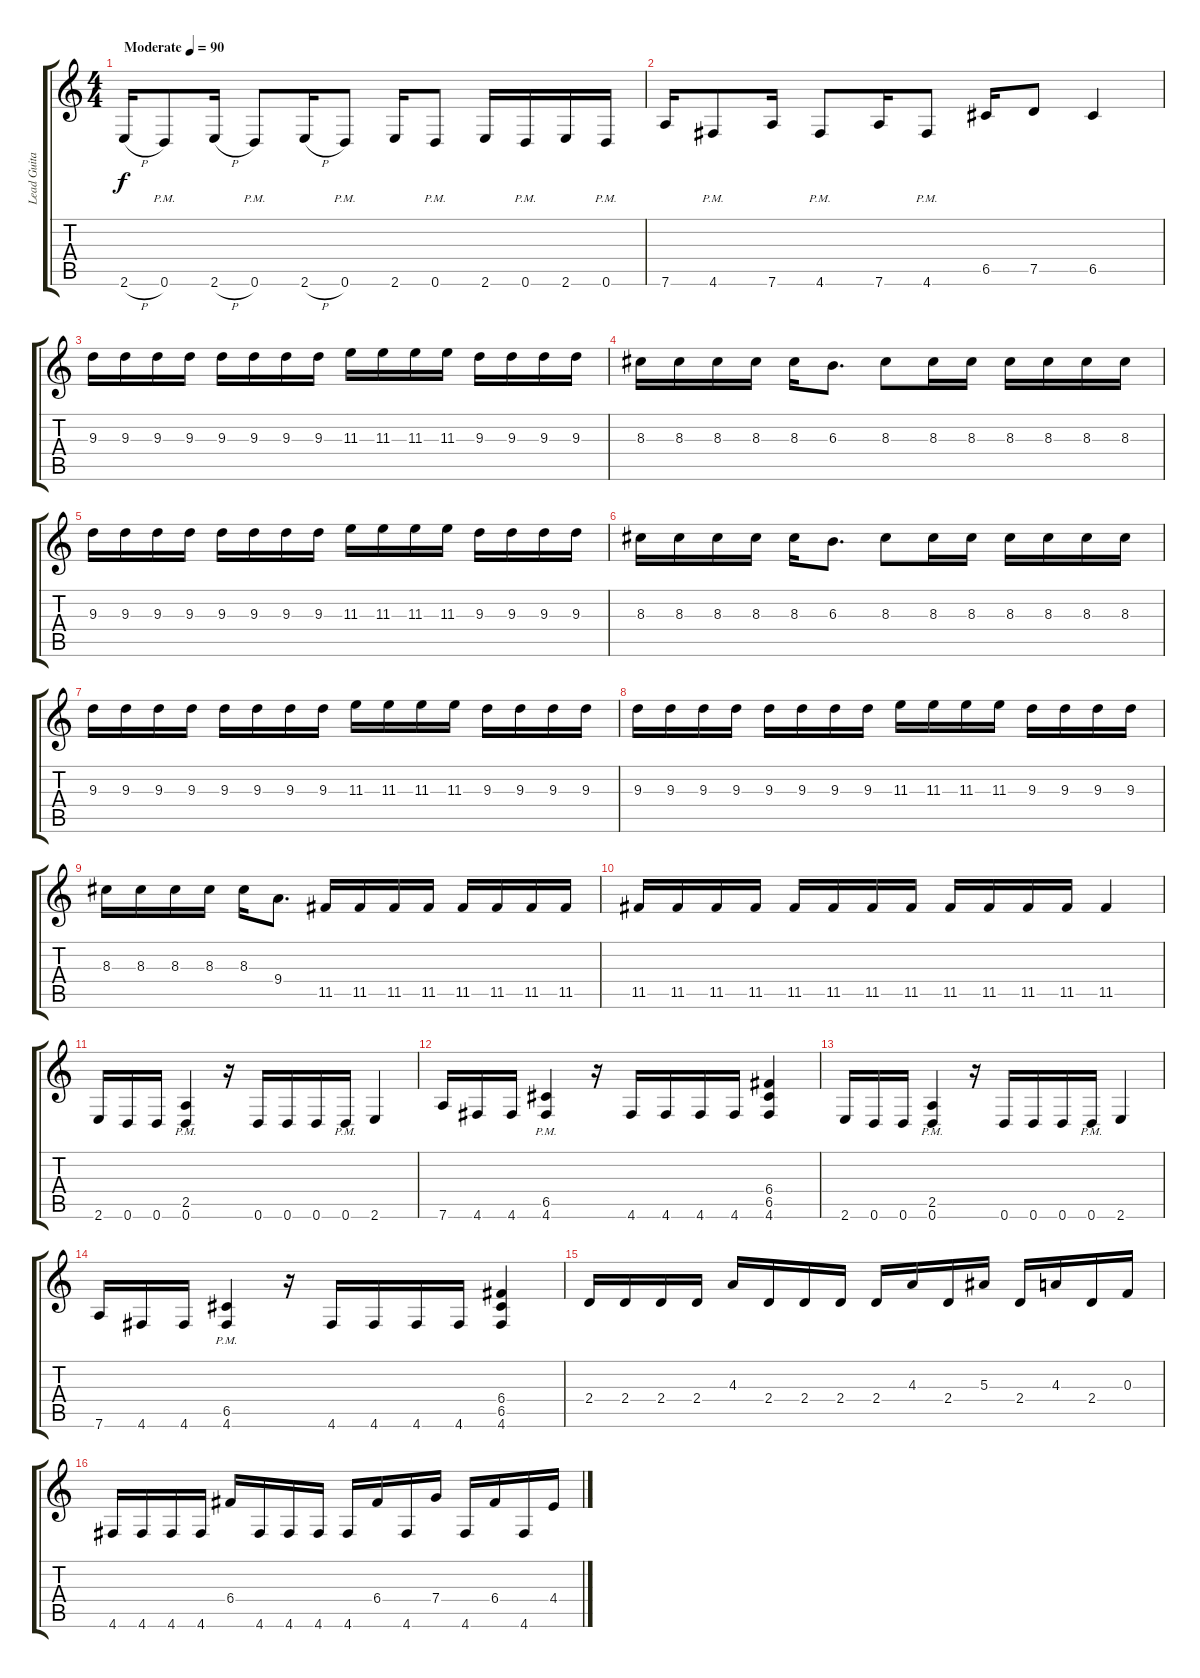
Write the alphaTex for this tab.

\track ("Lead Guitar" "Lead Guita") {instrument distortionguitar}
\staff {score tabs}
\tuning (D4 A3 F3 C3 G2 D2) {hide}
\ts (4 4)
\tempo (90 "Moderate")
\clef g2
\ks c
2.6{h}.16{dy f instrument distortionguitar} 0.6{pm}.8 2.6{h}.16 0.6{pm}.8 2.6{h}.16 0.6{pm}.8 2.6.16 0.6{pm}.8 2.6.16 0.6{pm}.16 2.6.16 0.6{pm}.16 |
7.6.16 4.6{pm}.8 7.6.16 4.6{pm}.8 7.6.16 4.6{pm}.8 6.5.16 7.5.8 6.5.4 |
9.3.16 9.3.16 9.3.16 9.3.16 9.3.16 9.3.16 9.3.16 9.3.16 11.3.16 11.3.16 11.3.16 11.3.16 9.3.16 9.3.16 9.3.16 9.3.16 |
8.3.16 8.3.16 8.3.16 8.3.16 8.3.16 6.3.8{d} 8.3.8 8.3.16 8.3.16 8.3.16 8.3.16 8.3.16 8.3.16 |
9.3.16 9.3.16 9.3.16 9.3.16 9.3.16 9.3.16 9.3.16 9.3.16 11.3.16 11.3.16 11.3.16 11.3.16 9.3.16 9.3.16 9.3.16 9.3.16 |
8.3.16 8.3.16 8.3.16 8.3.16 8.3.16 6.3.8{d} 8.3.8 8.3.16 8.3.16 8.3.16 8.3.16 8.3.16 8.3.16 |
9.3.16 9.3.16 9.3.16 9.3.16 9.3.16 9.3.16 9.3.16 9.3.16 11.3.16 11.3.16 11.3.16 11.3.16 9.3.16 9.3.16 9.3.16 9.3.16 |
9.3.16 9.3.16 9.3.16 9.3.16 9.3.16 9.3.16 9.3.16 9.3.16 11.3.16 11.3.16 11.3.16 11.3.16 9.3.16 9.3.16 9.3.16 9.3.16 |
8.3.16 8.3.16 8.3.16 8.3.16 8.3.16 9.4.8{d} 11.5.16 11.5.16 11.5.16 11.5.16 11.5.16 11.5.16 11.5.16 11.5.16 |
11.5.16 11.5.16 11.5.16 11.5.16 11.5.16 11.5.16 11.5.16 11.5.16 11.5.16 11.5.16 11.5.16 11.5.16 11.5.4 |
2.6.16 0.6.16 0.6.16 (2.5{pm} 0.6{pm}).4 r.16 0.6.16 0.6.16 0.6.16 0.6{pm}.16 2.6.4 |
7.6.16 4.6.16 4.6.16 (6.5{pm} 4.6{pm}).4 r.16 4.6.16 4.6.16 4.6.16 4.6.16 (6.4 6.5 4.6).4 |
2.6.16 0.6.16 0.6.16 (2.5{pm} 0.6{pm}).4 r.16 0.6.16 0.6.16 0.6.16 0.6{pm}.16 2.6.4 |
7.6.16 4.6.16 4.6.16 (6.5{pm} 4.6{pm}).4 r.16 4.6.16 4.6.16 4.6.16 4.6.16 (6.4 6.5 4.6).4 |
2.4.16 2.4.16 2.4.16 2.4.16 4.3.16 2.4.16 2.4.16 2.4.16 2.4.16 4.3.16 2.4.16 5.3.16 2.4.16 4.3.16 2.4.16 0.3.16 |
4.6.16 4.6.16 4.6.16 4.6.16 6.4.16 4.6.16 4.6.16 4.6.16 4.6.16 6.4.16 4.6.16 7.4.16 4.6.16 6.4.16 4.6.16 4.4.16
